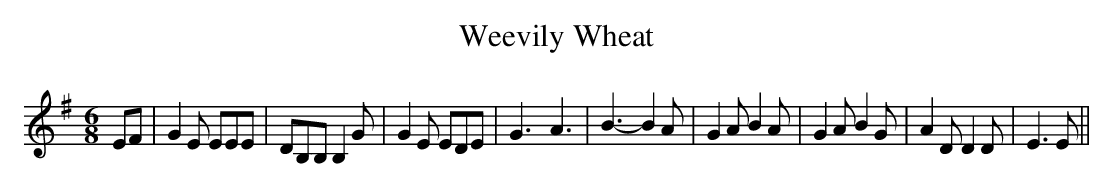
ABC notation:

X:1
T:Weevily Wheat
M:6/8
L:1/8
K:G
 EF| G2 E EEE| DB,B, B,2 G| G2 E EDE| G3- A3| B3- B2 A| G2 A B2 A|\
 G2 A B2 G| A2 D D2 D| E3 E||
